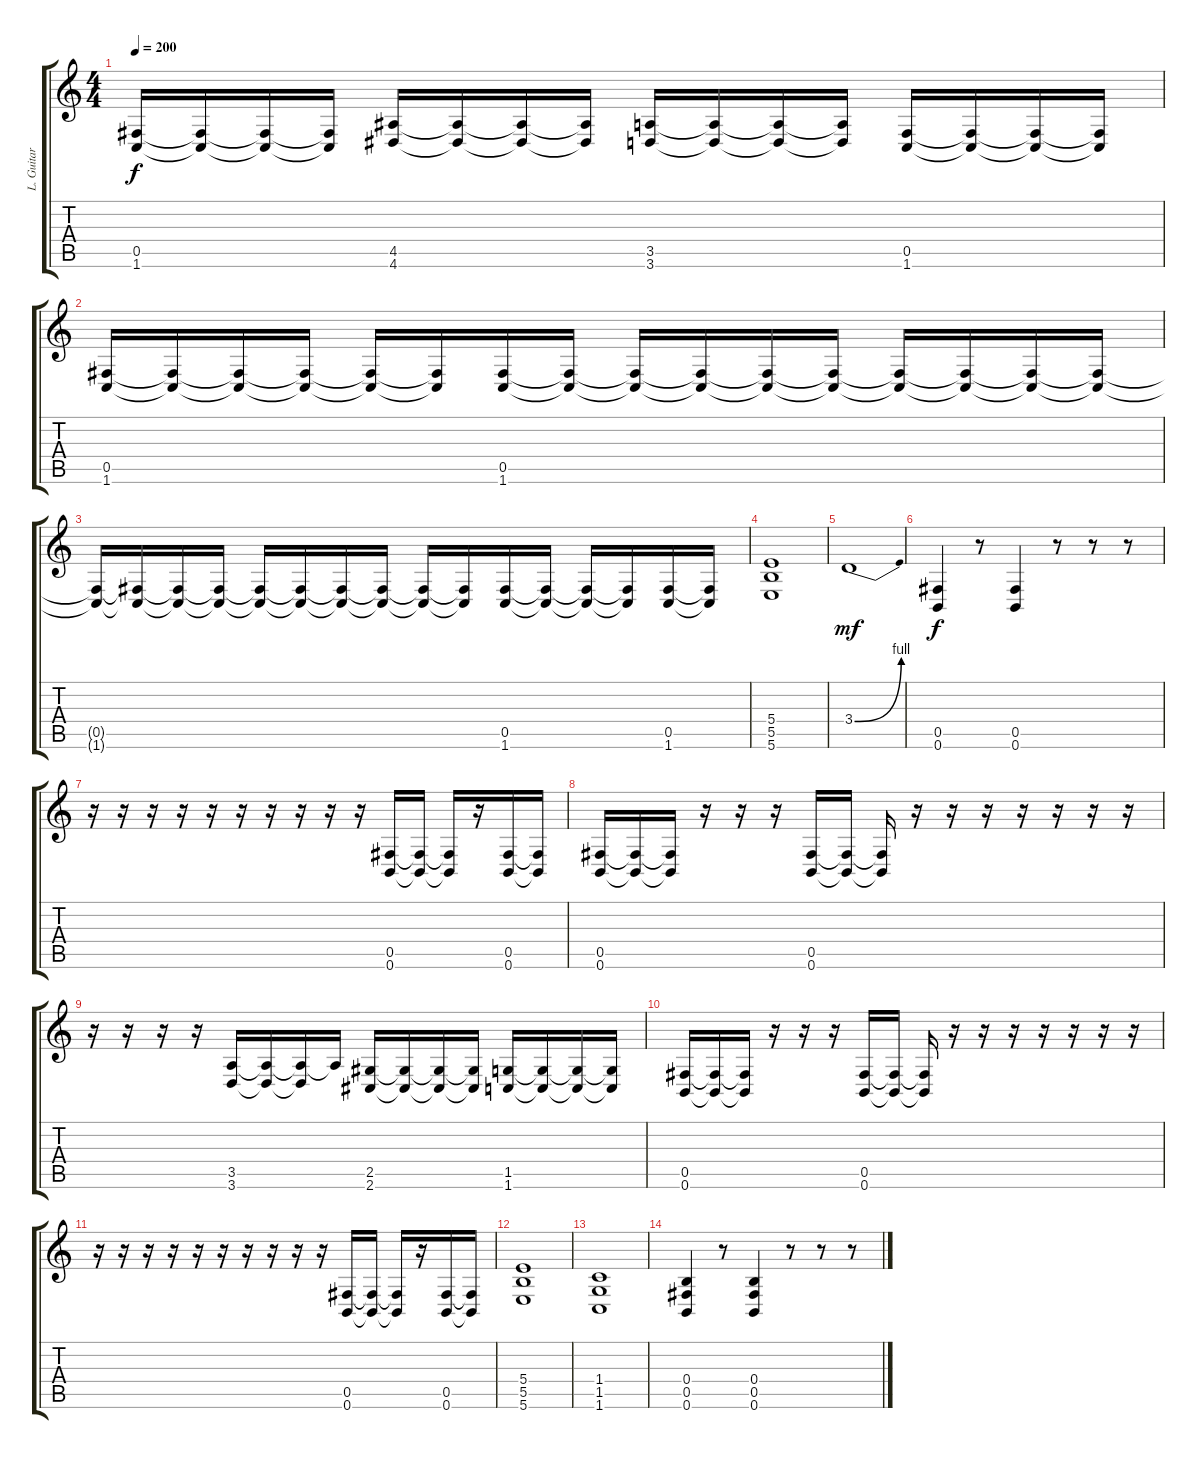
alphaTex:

\track ("L. Guitar" "L. Guitar") {instrument distortionguitar}
\staff {score tabs}
\tuning (Db4 Ab3 E3 B2 Gb2 B1) {hide}
\ts (4 4)
\tempo 200
\clef g2
\ks c
(0.5{t} 1.6{t}).16{dy f} (0.5{t} 1.6{t}).16 (0.5{t} 1.6{t}).16 (0.5{t} 1.6{t}).16 (4.5 4.6).16 (4.5{t} 4.6{t}).16 (4.5{t} 4.6{t}).16 (4.5{t} 4.6{t}).16 (3.5 3.6).16 (3.5{t} 3.6{t}).16 (3.5{t} 3.6{t}).16 (3.5{t} 3.6{t}).16 (0.5 1.6).16 (0.5{t} 1.6{t}).16 (0.5{t} 1.6{t}).16 (0.5{t} 1.6{t}).16 |
(0.5 1.6).16 (0.5{t} 1.6{t}).16 (0.5{t} 1.6{t}).16 (0.5{t} 1.6{t}).16 (0.5{t} 1.6{t}).16 (0.5{t} 1.6{t}).16 (0.5 1.6).16 (0.5{t} 1.6{t}).16 (0.5{t} 1.6{t}).16 (0.5{t} 1.6{t}).16 (0.5{t} 1.6{t}).16 (0.5{t} 1.6{t}).16 (0.5{t} 1.6{t}).16 (0.5{t} 1.6{t}).16 (0.5{t} 1.6{t}).16 (0.5{t} 1.6{t}).16 |
(0.5{t} 1.6{t}).16 (0.5{t} 1.6{t}).16 (0.5{t} 1.6{t}).16 (0.5{t} 1.6{t}).16 (0.5{t} 1.6{t}).16 (0.5{t} 1.6{t}).16 (0.5{t} 1.6{t}).16 (0.5{t} 1.6{t}).16 (0.5{t} 1.6{t}).16 (0.5{t} 1.6{t}).16 (0.5 1.6).16 (0.5{t} 1.6{t}).16 (0.5{t} 1.6{t}).16 (0.5{t} 1.6{t}).16 (0.5 1.6).16 (0.5{t} 1.6{t}).16 |
(5.4 5.5 5.6).1 |
3.4{be (bend 0 0 60 4)}.1{dy mf instrument guitarharmonics} |
(0.5 0.6).4{dy f instrument distortionguitar} r.8 (0.5 0.6).4 r.8 r.8 r.8 |
r.16 r.16 r.16 r.16 r.16 r.16 r.16 r.16 r.16 r.16 (0.5 0.6).16 (0.5{t} 0.6{t}).16 (0.5{t} 0.6{t}).16 r.16 (0.5 0.6).16 (0.5{t} 0.6{t}).16 |
(0.5 0.6).16 (0.5{t} 0.6{t}).16 (0.5{t} 0.6{t}).16 r.16 r.16 r.16 (0.5 0.6).16 (0.5{t} 0.6{t}).16 (0.5{t} 0.6{t}).16 r.16 r.16 r.16 r.16 r.16 r.16 r.16 |
r.16 r.16 r.16 r.16 (3.5 3.6).16 (3.5{t} 3.6{t}).16 (3.5{t} 3.6{t}).16 3.5{t}.16 (2.5 2.6).16 (2.5{t} 2.6{t}).16 (2.5{t} 2.6{t}).16 (2.5{t} 2.6{t}).16 (1.5 1.6).16 (1.5{t} 1.6{t}).16 (1.5{t} 1.6{t}).16 (1.5{t} 1.6{t}).16 |
(0.5 0.6).16 (0.5{t} 0.6{t}).16 (0.5{t} 0.6{t}).16 r.16 r.16 r.16 (0.5 0.6).16 (0.5{t} 0.6{t}).16 (0.5{t} 0.6{t}).16 r.16 r.16 r.16 r.16 r.16 r.16 r.16 |
r.16 r.16 r.16 r.16 r.16 r.16 r.16 r.16 r.16 r.16 (0.5 0.6).16 (0.5{t} 0.6{t}).16 (0.5{t} 0.6{t}).16 r.16 (0.5 0.6).16 (0.5{t} 0.6{t}).16 |
(5.4 5.5 5.6).1 |
(1.4 1.5 1.6).1 |
(0.4 0.5 0.6).4 r.8 (0.4 0.5 0.6).4 r.8 r.8 r.8
